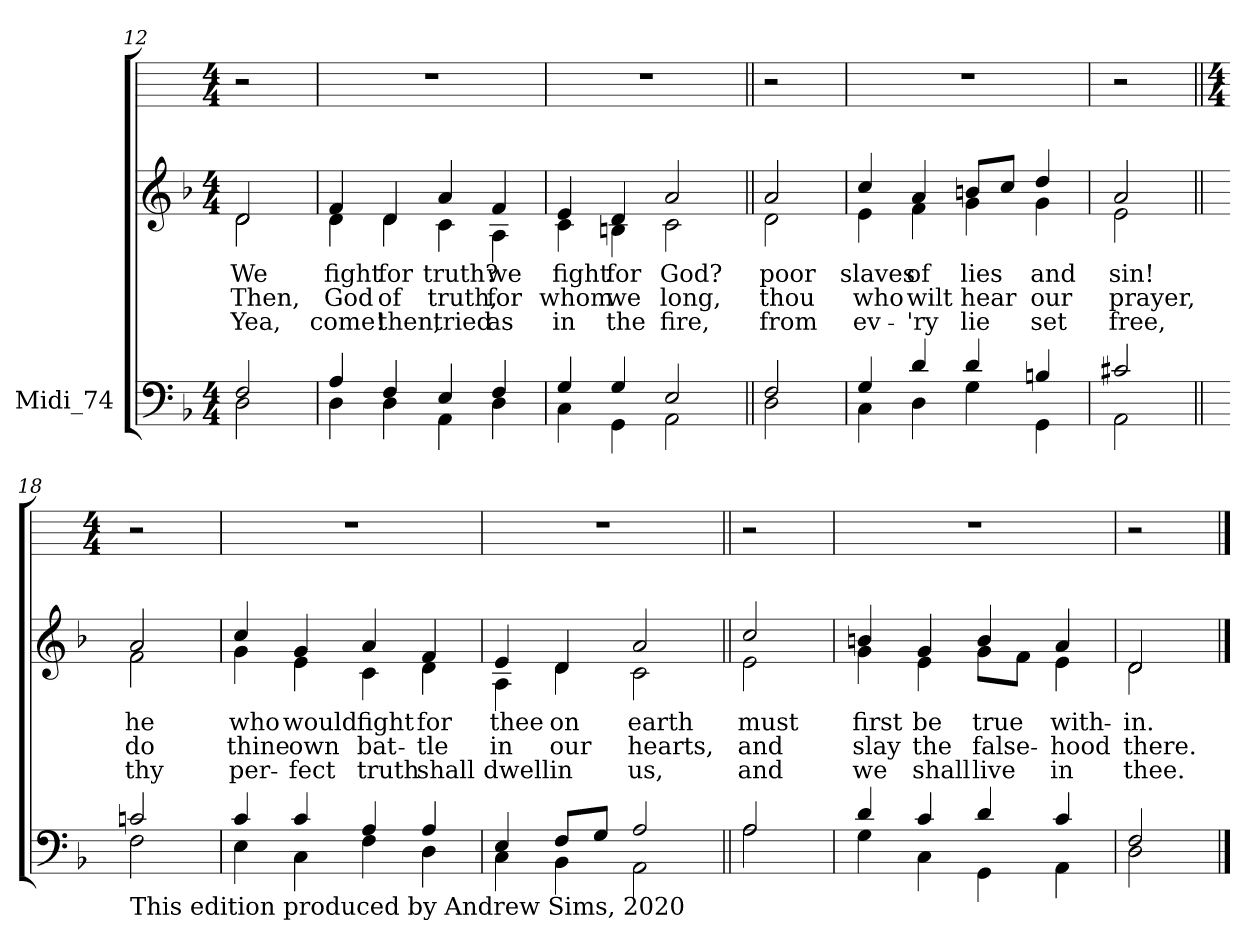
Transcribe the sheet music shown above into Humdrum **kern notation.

**kern	**kern	**text	**text	**text	**kern
*part3	*part2	*part2	*part2	*part2	*part1
*staff3	*staff2	*staff2	*staff2	*staff2	*staff1
*I"Midi_74	*	*	*	*	*
!!LO:LB:g=z
*clefF4	*clefG2	*	*	*	*
*k[b-]	*k[b-]	*	*	*	*
*F:	*F:	*	*	*	*
*M4/4	*M4/4	*	*	*	*M4/4
=12	=12	=12	=12	=12	=12
*^	*	*	*	*	*
!	!	!	!LO:LY:b	!LO:LY:b	!LO:LY:b	!
*	*	*^	*	*	*	*
2F/	2D\	2d/	2d\	We	Then,	Yea,	2r
=13	=13	=13	=13	=13	=13	=13	=13
!	!	!	!	!LO:LY:b	!LO:LY:b	!LO:LY:b	!
4A/	4D\	4f/	4d\	fight	God	come!	1r
!	!	!	!	!LO:LY:b	!LO:LY:b	!LO:LY:b	!
4F/	4D\	4d/	4d\	for	of	then,	.
!	!	!	!	!LO:LY:b	!LO:LY:b	!LO:LY:b	!
4E/	4AA\	4a/	4c\	truth?	truth,	tried	.
!	!	!	!	!LO:LY:b	!LO:LY:b	!LO:LY:b	!
4F/	4D\	4f/	4A\	we	for	as	.
=14	=14	=14	=14	=14	=14	=14	=14
!	!	!	!	!LO:LY:b	!LO:LY:b	!LO:LY:b	!
4G/	4C\	4e/	4c\	fight	whom	in	1r
!	!	!	!	!LO:LY:b	!LO:LY:b	!LO:LY:b	!
4G/	4GG\	4d/	4Bn\	for	we	the	.
!	!	!	!	!LO:LY:b	!LO:LY:b	!LO:LY:b	!
2E/	2AA\	2a/	2c\	God?	long,	fire,	.
=15||	=15||	=15||	=15||	=15||	=15||	=15||	=15||
!	!	!	!	!LO:LY:b	!LO:LY:b	!LO:LY:b	!
2F/	2D\	2a/	2d\	poor	thou	from	2r
=16	=16	=16	=16	=16	=16	=16	=16
!	!	!	!	!LO:LY:b	!LO:LY:b	!LO:LY:b	!
4G/	4C\	4cc/	4e\	slaves	who	ev-	1r
!	!	!	!	!LO:LY:b	!LO:LY:b	!LO:LY:b	!
4d/	4D\	4a/	4f\	-of	wilt	'ry	.
!	!	!	!	!LO:LY:b	!LO:LY:b	!LO:LY:b	!
4d/	4G\	8bn/L	4g\	lies	hear	lie	.
.	.	8cc/J	.	.	.	.	.
!	!	!	!	!LO:LY:b	!LO:LY:b	!LO:LY:b	!
4Bn/	4GG\	4dd/	4g\	and	our	set	.
=17	=17	=17	=17	=17	=17	=17	=17
!	!	!	!	!LO:LY:b	!LO:LY:b	!LO:LY:b	!
2c#X/	2AA\	2a/	2e\	sin!	prayer,	free,	2r
!!LO:LB:g=z
=18||	=18||	=18||	=18||	=18||	=18||	=18||	=18||
*	*	*	*	*	*	*	*M4/4
!LO:TX:b:t=This edition produced by Andrew Sims, 2020	!	!	!	!	!	!	!
!	!	!	!	!LO:LY:b	!LO:LY:b	!LO:LY:b	!
2cn/	2F\	2a/	2f\	he	do	thy	2r
=19	=19	=19	=19	=19	=19	=19	=19
!	!	!	!	!LO:LY:b	!LO:LY:b	!LO:LY:b	!
4c/	4E\	4cc/	4g\	who	thine	per-	1r
!	!	!	!	!LO:LY:b	!LO:LY:b	!LO:LY:b	!
4c/	4C\	4g/	4e\	-would	own	fect	.
!	!	!	!	!LO:LY:b	!LO:LY:b	!LO:LY:b	!
4A/	4F\	4a/	4c\	fight	bat-	-truth	.
!	!	!	!	!LO:LY:b	!LO:LY:b	!LO:LY:b	!
4A/	4D\	4f/	4d\	for	tle	shall	.
=20	=20	=20	=20	=20	=20	=20	=20
!	!	!	!	!LO:LY:b	!LO:LY:b	!LO:LY:b	!
4E/	4C\	4e/	4A\	thee	in	dwell	1r
!	!	!	!	!LO:LY:b	!LO:LY:b	!LO:LY:b	!
8F/L	4BB-\	4d/	4d\	on	our	in	.
8G/J	.	.	.	.	.	.	.
!	!	!	!	!LO:LY:b	!LO:LY:b	!LO:LY:b	!
2A/	2AA\	2a/	2c\	earth	hearts,	us,	.
=21||	=21||	=21||	=21||	=21||	=21||	=21||	=21||
!	!	!	!	!LO:LY:b	!LO:LY:b	!LO:LY:b	!
2A/	2A\	2cc/	2e\	must	and	and	2r
=22	=22	=22	=22	=22	=22	=22	=22
!	!	!	!	!LO:LY:b	!LO:LY:b	!LO:LY:b	!
4d/	4G\	4bn/	4g\	first	slay	we	1r
!	!	!	!	!LO:LY:b	!LO:LY:b	!LO:LY:b	!
4c/	4C\	4g/	4e\	be	the	shall	.
!	!	!	!	!LO:LY:b	!LO:LY:b	!LO:LY:b	!
4d/	4GG\	4b/	8g\L	true	false-	-live	.
.	.	.	8f\J	.	.	.	.
!	!	!	!	!LO:LY:b	!LO:LY:b	!LO:LY:b	!
4c/	4AA\	4a/	4e\	with-	-hood	in	.
=23	=23	=23	=23	=23	=23	=23	=23
!	!	!	!	!LO:LY:b	!LO:LY:b	!LO:LY:b	!
2F/	2D\	2d/	2d\	in.	there.	thee.	2r
*v	*v	*	*	*	*	*	*
*	*v	*v	*	*	*	*
==	==	==	==	==	==
*-	*-	*-	*-	*-	*-
